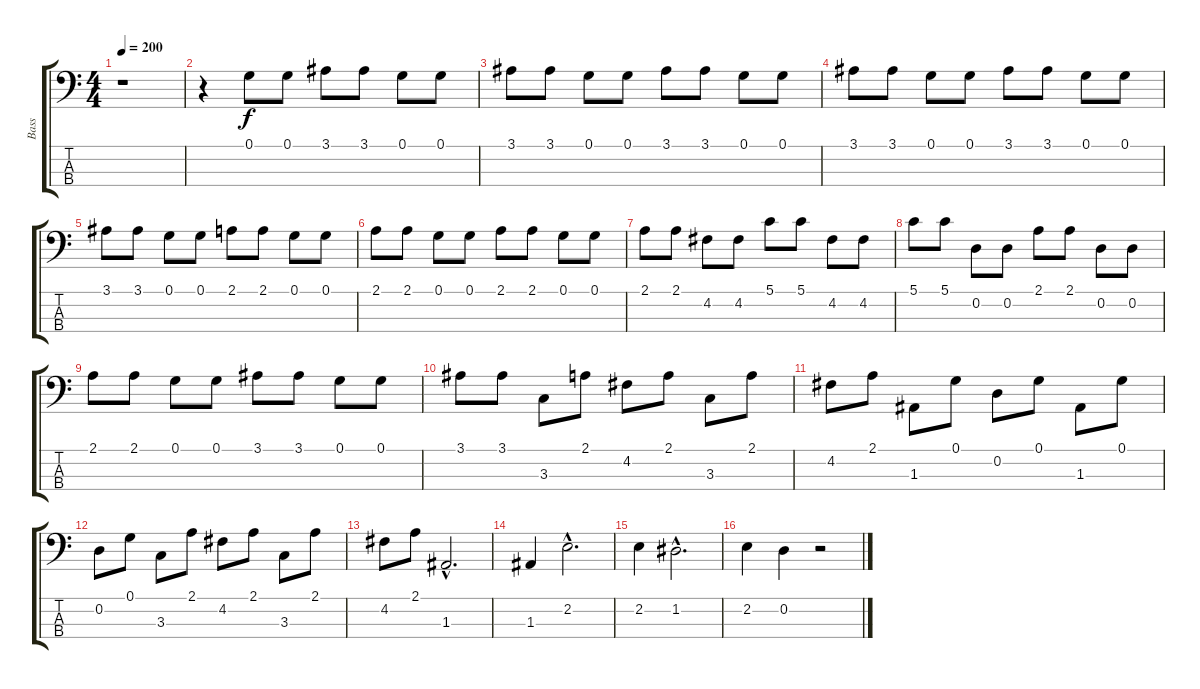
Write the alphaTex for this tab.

\track ("Bass" "Bass") {instrument electricbassfinger}
\staff {score tabs}
\tuning (G2 D2 A1 E1) {hide}
\ts (4 4)
\tempo 200
\clef f4
\ks c
r.1{dy f instrument electricbassfinger} |
r.4 0.1.8 0.1.8 3.1.8 3.1.8 0.1.8 0.1.8 |
3.1.8 3.1.8 0.1.8 0.1.8 3.1.8 3.1.8 0.1.8 0.1.8 |
3.1.8 3.1.8 0.1.8 0.1.8 3.1.8 3.1.8 0.1.8 0.1.8 |
3.1.8 3.1.8 0.1.8 0.1.8 2.1.8 2.1.8 0.1.8 0.1.8 |
2.1.8 2.1.8 0.1.8 0.1.8 2.1.8 2.1.8 0.1.8 0.1.8 |
2.1.8 2.1.8 4.2.8 4.2.8 5.1.8 5.1.8 4.2.8 4.2.8 |
5.1.8 5.1.8 0.2.8 0.2.8 2.1.8 2.1.8 0.2.8 0.2.8 |
2.1.8 2.1.8 0.1.8 0.1.8 3.1.8 3.1.8 0.1.8 0.1.8 |
3.1.8 3.1.8 3.3.8 2.1.8 4.2.8 2.1.8 3.3.8 2.1.8 |
4.2.8 2.1.8 1.3.8 0.1.8 0.2.8 0.1.8 1.3.8 0.1.8 |
0.2.8 0.1.8 3.3.8 2.1.8 4.2.8 2.1.8 3.3.8 2.1.8 |
4.2.8 2.1.8 1.3{hac}.2{d} |
1.3.4 2.2{hac}.2{d} |
2.2.4 1.2{hac}.2{d} |
2.2.4 0.2.4 r.2
